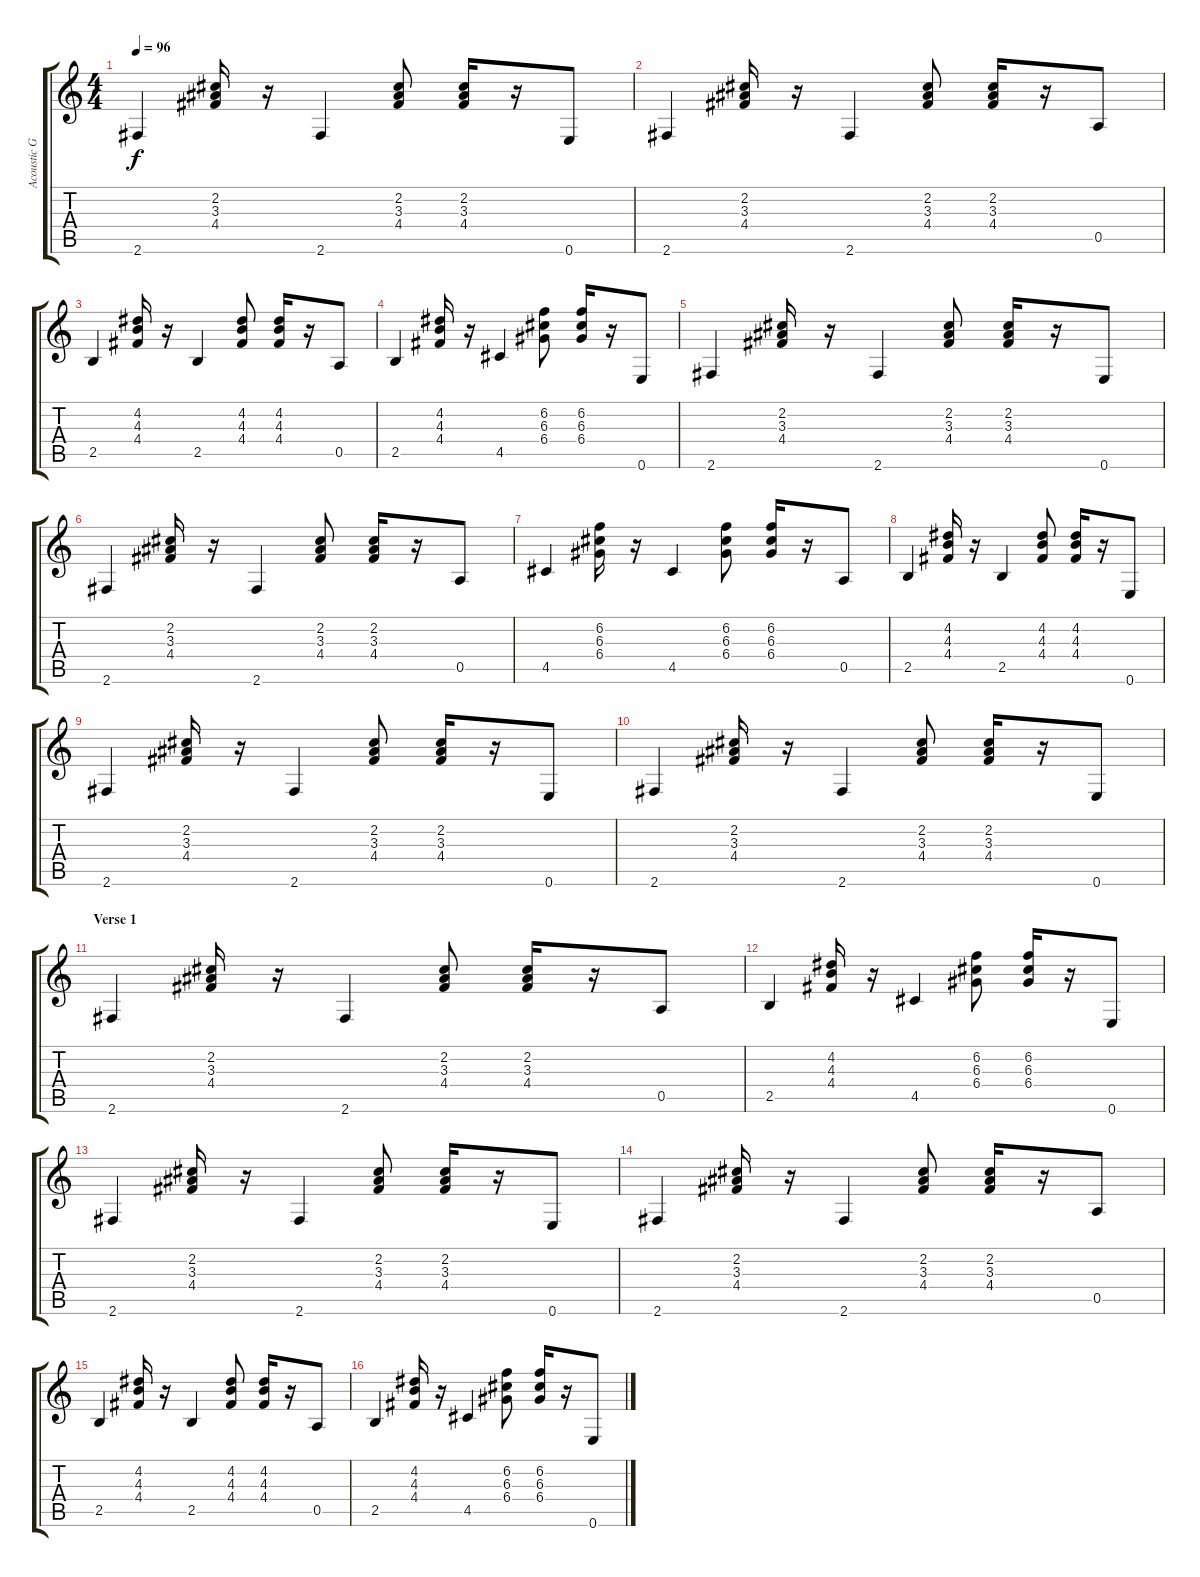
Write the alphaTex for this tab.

\track ("Acoustic Guitar" "Acoustic G") {instrument acousticguitarsteel}
\staff {score tabs}
\tuning (E4 B3 G3 D3 A2 E2) {hide}
\ts (4 4)
\tempo 96
\clef g2
\ks c
2.6.4{dy f} (2.2 3.3 4.4).16 r.16 2.6.4 (2.2 3.3 4.4).8 (2.2 3.3 4.4).16 r.16 0.6.8 |
2.6.4 (2.2 3.3 4.4).16 r.16 2.6.4 (2.2 3.3 4.4).8 (2.2 3.3 4.4).16 r.16 0.5.8 |
2.5.4 (4.2 4.3 4.4).16 r.16 2.5.4 (4.2 4.3 4.4).8 (4.2 4.3 4.4).16 r.16 0.5.8 |
2.5.4 (4.2 4.3 4.4).16 r.16 4.5.4 (6.2 6.3 6.4).8 (6.2 6.3 6.4).16 r.16 0.6.8 |
2.6.4 (2.2 3.3 4.4).16 r.16 2.6.4 (2.2 3.3 4.4).8 (2.2 3.3 4.4).16 r.16 0.6.8 |
2.6.4 (2.2 3.3 4.4).16 r.16 2.6.4 (2.2 3.3 4.4).8 (2.2 3.3 4.4).16 r.16 0.5.8 |
4.5.4 (6.2 6.3 6.4).16 r.16 4.5.4 (6.2 6.3 6.4).8 (6.2 6.3 6.4).16 r.16 0.5.8 |
2.5.4 (4.2 4.3 4.4).16 r.16 2.5.4 (4.2 4.3 4.4).8 (4.2 4.3 4.4).16 r.16 0.6.8 |
2.6.4 (2.2 3.3 4.4).16 r.16 2.6.4 (2.2 3.3 4.4).8 (2.2 3.3 4.4).16 r.16 0.6.8 |
2.6.4 (2.2 3.3 4.4).16 r.16 2.6.4 (2.2 3.3 4.4).8 (2.2 3.3 4.4).16 r.16 0.6.8 |
\section ("" "Verse 1")
2.6.4 (2.2 3.3 4.4).16 r.16 2.6.4 (2.2 3.3 4.4).8 (2.2 3.3 4.4).16 r.16 0.5.8 |
2.5.4 (4.2 4.3 4.4).16 r.16 4.5.4 (6.2 6.3 6.4).8 (6.2 6.3 6.4).16 r.16 0.6.8 |
2.6.4 (2.2 3.3 4.4).16 r.16 2.6.4 (2.2 3.3 4.4).8 (2.2 3.3 4.4).16 r.16 0.6.8 |
2.6.4 (2.2 3.3 4.4).16 r.16 2.6.4 (2.2 3.3 4.4).8 (2.2 3.3 4.4).16 r.16 0.5.8 |
2.5.4 (4.2 4.3 4.4).16 r.16 2.5.4 (4.2 4.3 4.4).8 (4.2 4.3 4.4).16 r.16 0.5.8 |
2.5.4 (4.2 4.3 4.4).16 r.16 4.5.4 (6.2 6.3 6.4).8 (6.2 6.3 6.4).16 r.16 0.6.8
